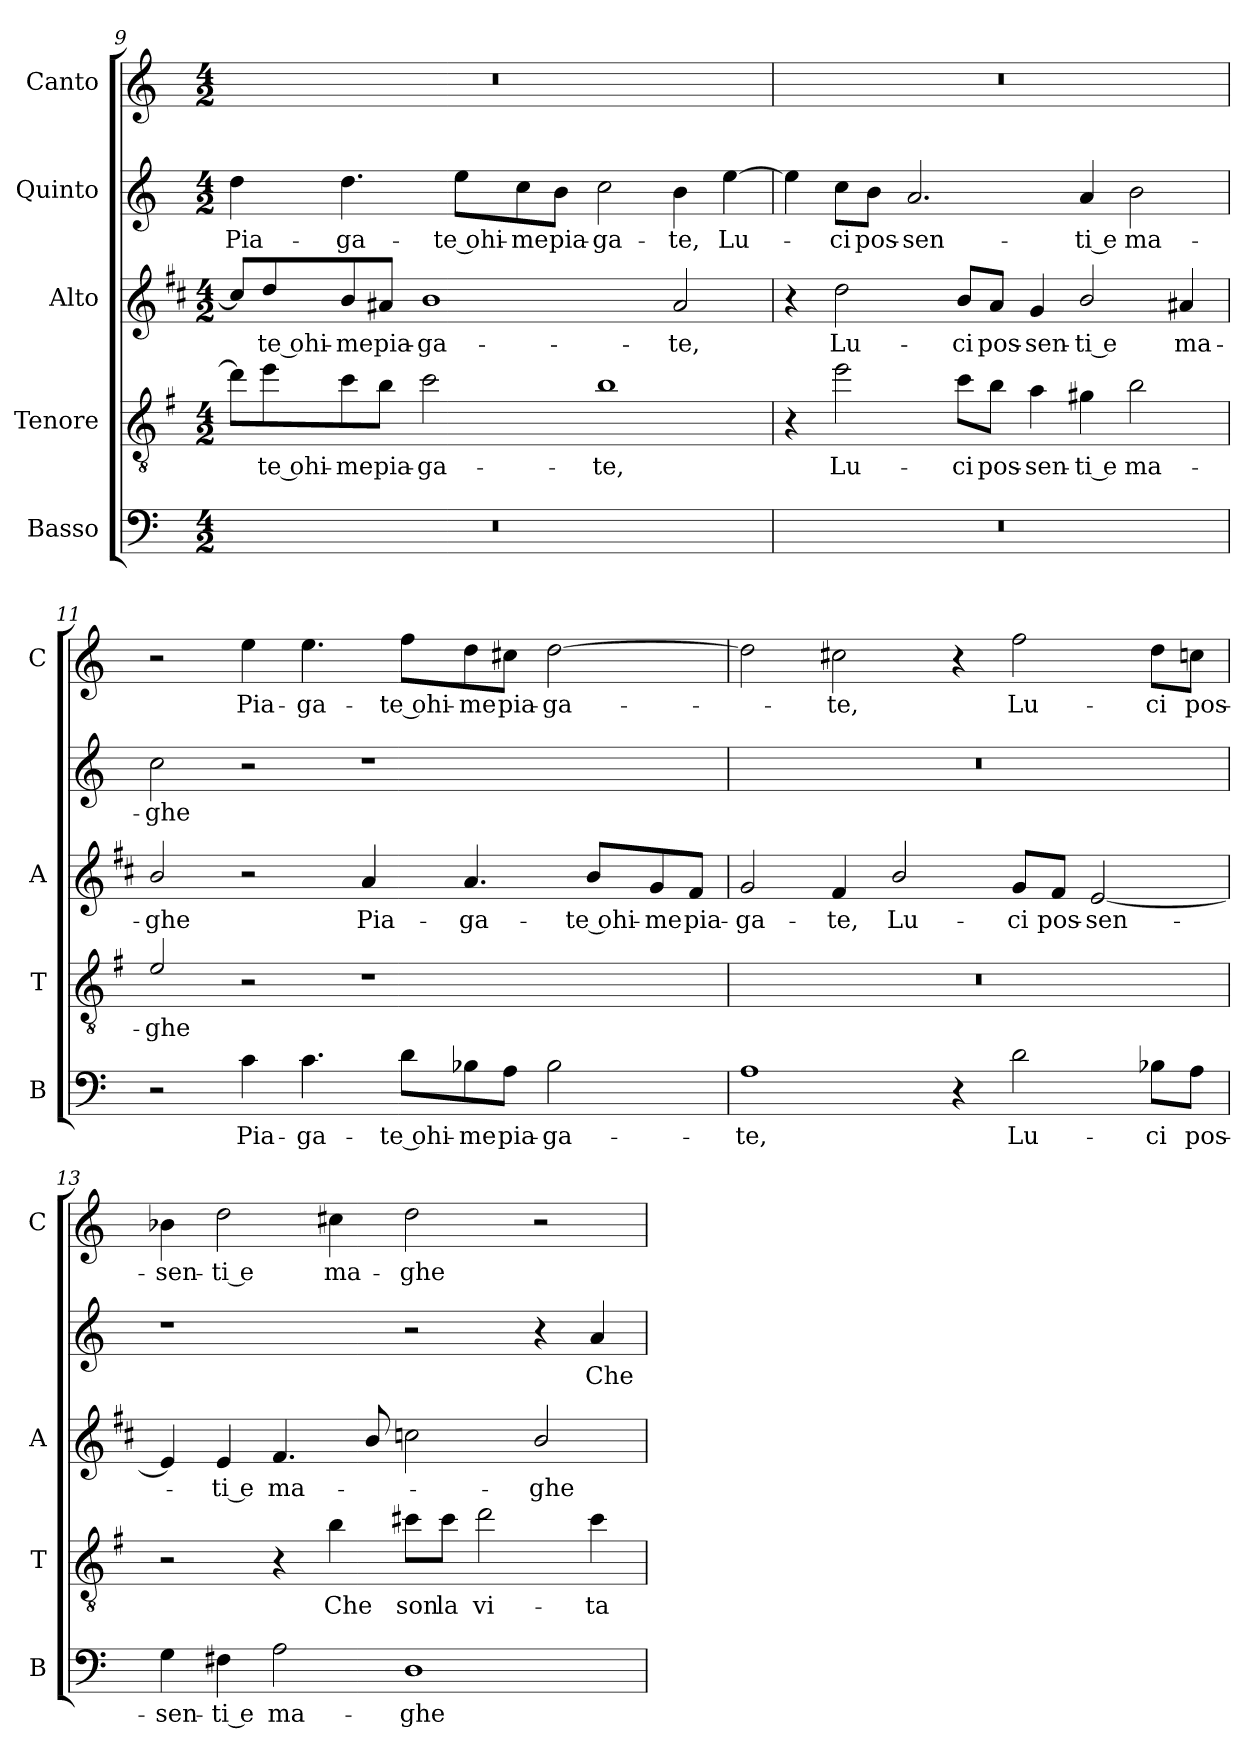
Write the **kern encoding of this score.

**kern	**text	**kern	**text	**kern	**text	**kern	**text	**kern	**text
*part5	*part5	*part4	*part4	*part3	*part3	*part2	*part2	*part1	*part1
*staff5	*staff5	*staff4	*staff4	*staff3	*staff3	*staff2	*staff2	*staff1	*staff1
*I"Basso	*	*I"Tenore	*	*I"Alto	*	*I"Quinto	*	*I"Canto	*
*I'B	*	*I'T	*	*I'A	*	*	*	*I'C	*
!!LO:PB:g=z
*clefF4	*	*clefGv2	*	*clefG2	*	*clefG2	*	*clefG2	*
*	*	*ITrd4c7	*	*ITrd1c2	*	*	*	*	*
*k[]	*	*k[]	*	*k[]	*	*k[]	*	*k[]	*
*C:	*	*C:	*	*C:	*	*C:	*	*C:	*
*M4/2	*	*M4/2	*	*M4/2	*	*M4/2	*	*M4/2	*
=9	=9	=9	=9	=9	=9	=9	=9	=9	=9
!	!	!	!	!	!	!	!LO:LY:b	!	!
0r	.	8g\L]	.	8b/L]	.	4dd\	Pia-	0r	.
!	!	!	!LO:LY:b	!	!LO:LY:b	!	!	!	!
.	.	8a\	-te ohi-	8cc/	-te ohi-	.	.	.	.
!	!	!	!LO:LY:b	!	!LO:LY:b	!	!LO:LY:b	!	!
.	.	8f\	-me	8a/	-me	4.dd\	-ga-	.	.
!	!	!	!LO:LY:b	!	!LO:LY:b	!	!	!	!
.	.	8e\J	pia-	8g#X/J	pia-	.	.	.	.
!	!	!	!LO:LY:b	!	!LO:LY:b	!	!	!	!
.	.	2f\	-ga-	1a	-ga-	.	.	.	.
!	!	!	!	!	!	!	!LO:LY:b	!	!
.	.	.	.	.	.	8ee\L	-te ohi-	.	.
!	!	!	!	!	!	!	!LO:LY:b	!	!
.	.	.	.	.	.	8cc\	-me	.	.
!	!	!	!	!	!	!	!LO:LY:b	!	!
.	.	.	.	.	.	8b\J	pia-	.	.
!	!	!	!LO:LY:b	!	!	!	!LO:LY:b	!	!
.	.	1e	-te,	.	.	2cc\	-ga-	.	.
!	!	!	!	!	!LO:LY:b	!	!LO:LY:b	!	!
.	.	.	.	2g#/	-te,	4b\	-te,	.	.
!	!	!	!	!	!	!	!LO:LY:b	!	!
.	.	.	.	.	.	[4ee\	Lu-	.	.
=10	=10	=10	=10	=10	=10	=10	=10	=10	=10
0r	.	4r	.	4r	.	4ee\]	.	0r	.
!	!	!	!LO:LY:b	!	!LO:LY:b	!	!LO:LY:b	!	!
.	.	2a\	Lu-	2cc\	Lu-	8cc\L	-ci	.	.
!	!	!	!	!	!	!	!LO:LY:b	!	!
.	.	.	.	.	.	8b\J	pos-	.	.
!	!	!	!	!	!	!	!LO:LY:b	!	!
.	.	.	.	.	.	2.a/	-sen-	.	.
!	!	!	!LO:LY:b	!	!LO:LY:b	!	!	!	!
.	.	8f\L	-ci	8a/L	-ci	.	.	.	.
!	!	!	!LO:LY:b	!	!LO:LY:b	!	!	!	!
.	.	8e\J	pos-	8g/J	pos-	.	.	.	.
!	!	!	!LO:LY:b	!	!LO:LY:b	!	!	!	!
.	.	4d\	-sen-	4f/	-sen-	.	.	.	.
!	!	!	!LO:LY:b	!	!LO:LY:b	!	!LO:LY:b	!	!
.	.	4c#X\	-ti e	2a/	-ti e	4a/	-ti e	.	.
!	!	!	!LO:LY:b	!	!	!	!LO:LY:b	!	!
.	.	2e\	ma-	.	.	2b\	ma-	.	.
!	!	!	!	!	!LO:LY:b	!	!	!	!
.	.	.	.	4g#X/	ma-	.	.	.	.
=11	=11	=11	=11	=11	=11	=11	=11	=11	=11
!	!	!	!LO:LY:b	!	!LO:LY:b	!	!LO:LY:b	!	!
2r	.	2A/	-ghe	2a/	-ghe	2cc\	-ghe	2r	.
!	!LO:LY:b	!	!	!	!	!	!	!	!LO:LY:b
4c\	Pia-	2r	.	2r	.	2r	.	4ee\	Pia-
!	!LO:LY:b	!	!	!	!	!	!	!	!LO:LY:b
4.c\	-ga-	.	.	.	.	.	.	4.ee\	-ga-
!	!	!	!	!	!LO:LY:b	!	!	!	!
.	.	1r	.	4g/	Pia-	1r	.	.	.
!	!LO:LY:b	!	!	!	!	!	!	!	!LO:LY:b
8d\L	-te ohi-	.	.	.	.	.	.	8ff\L	-te ohi-
!	!LO:LY:b	!	!	!	!LO:LY:b	!	!	!	!LO:LY:b
8B-X\	-me	.	.	4.g/	-ga-	.	.	8dd\	-me
!	!LO:LY:b	!	!	!	!	!	!	!	!LO:LY:b
8A\J	pia-	.	.	.	.	.	.	8cc#X\J	pia-
!	!LO:LY:b	!	!	!	!	!	!	!	!LO:LY:b
2B-\	-ga-	.	.	.	.	.	.	[2dd\	-ga-
!	!	!	!	!	!LO:LY:b	!	!	!	!
.	.	.	.	8a/L	-te ohi-	.	.	.	.
!	!	!	!	!	!LO:LY:b	!	!	!	!
.	.	.	.	8f/	-me	.	.	.	.
!	!	!	!	!	!LO:LY:b	!	!	!	!
.	.	.	.	8e/J	pia-	.	.	.	.
!!LO:LB:g=z
=12	=12	=12	=12	=12	=12	=12	=12	=12	=12
!	!LO:LY:b	!	!	!	!LO:LY:b	!	!	!	!
1A	-te,	0r	.	2f/	-ga-	0r	.	2dd\]	.
!	!	!	!	!	!LO:LY:b	!	!	!	!LO:LY:b
.	.	.	.	4e/	-te,	.	.	2cc#X\	-te,
!	!	!	!	!	!LO:LY:b	!	!	!	!
.	.	.	.	2a/	Lu-	.	.	.	.
4r	.	.	.	.	.	.	.	4r	.
!	!LO:LY:b	!	!	!	!LO:LY:b	!	!	!	!LO:LY:b
2d\	Lu-	.	.	8f/L	-ci	.	.	2ff\	Lu-
!	!	!	!	!	!LO:LY:b	!	!	!	!
.	.	.	.	8e/J	pos-	.	.	.	.
!	!	!	!	!	!LO:LY:b	!	!	!	!
.	.	.	.	[2d/	-sen-	.	.	.	.
!	!LO:LY:b	!	!	!	!	!	!	!	!LO:LY:b
8B-X\L	-ci	.	.	.	.	.	.	8dd\L	-ci
!	!LO:LY:b	!	!	!	!	!	!	!	!LO:LY:b
8A\J	pos-	.	.	.	.	.	.	8ccn\J	pos-
=13	=13	=13	=13	=13	=13	=13	=13	=13	=13
!	!LO:LY:b	!	!	!	!	!	!	!	!LO:LY:b
4G\	-sen-	2r	.	4d/]	.	1r	.	4b-X\	-sen-
!	!LO:LY:b	!	!	!	!LO:LY:b	!	!	!	!LO:LY:b
4F#X\	-ti e	.	.	4d/	-ti e	.	.	2dd\	-ti e
!	!LO:LY:b	!	!	!	!LO:LY:b	!	!	!	!
2A\	ma-	4r	.	4.e/	ma-	.	.	.	.
!	!	!	!LO:LY:b	!	!	!	!	!	!LO:LY:b
.	.	4e\	Che	.	.	.	.	4cc#X\	ma-
.	.	.	.	8a/	.	.	.	.	.
!	!LO:LY:b	!	!LO:LY:b	!	!	!	!	!	!LO:LY:b
1D	-ghe	8f#X\L	son	2b-X\	.	2r	.	2dd\	-ghe
!	!	!	!LO:LY:b	!	!	!	!	!	!
.	.	8f#\J	la	.	.	.	.	.	.
!	!	!	!LO:LY:b	!	!	!	!	!	!
.	.	2g\	vi-	.	.	.	.	.	.
!	!	!	!	!	!LO:LY:b	!	!	!	!
.	.	.	.	2a/	-ghe	4r	.	2r	.
!	!	!	!LO:LY:b	!	!	!	!LO:LY:b	!	!
.	.	4f#\	-ta	.	.	4a/	Che	.	.
=	=	=	=	=	=	=	=	=	=
*-	*-	*-	*-	*-	*-	*-	*-	*-	*-
